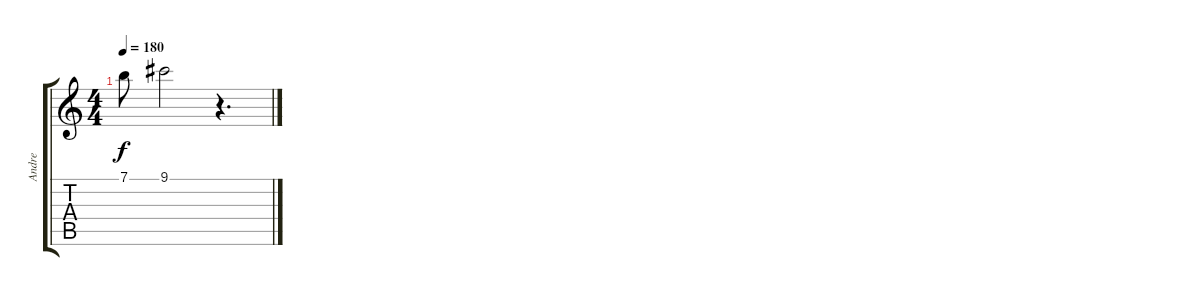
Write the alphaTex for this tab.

\track ("Andre" "Andre") {instrument distortionguitar}
\staff {score tabs}
\tuning (E4 B3 G3 D3 A2 E2) {hide}
\ts (4 4)
\tempo 180
\clef g2
\ks c
7.1.8{dy f} 9.1.2 r.4{d}
